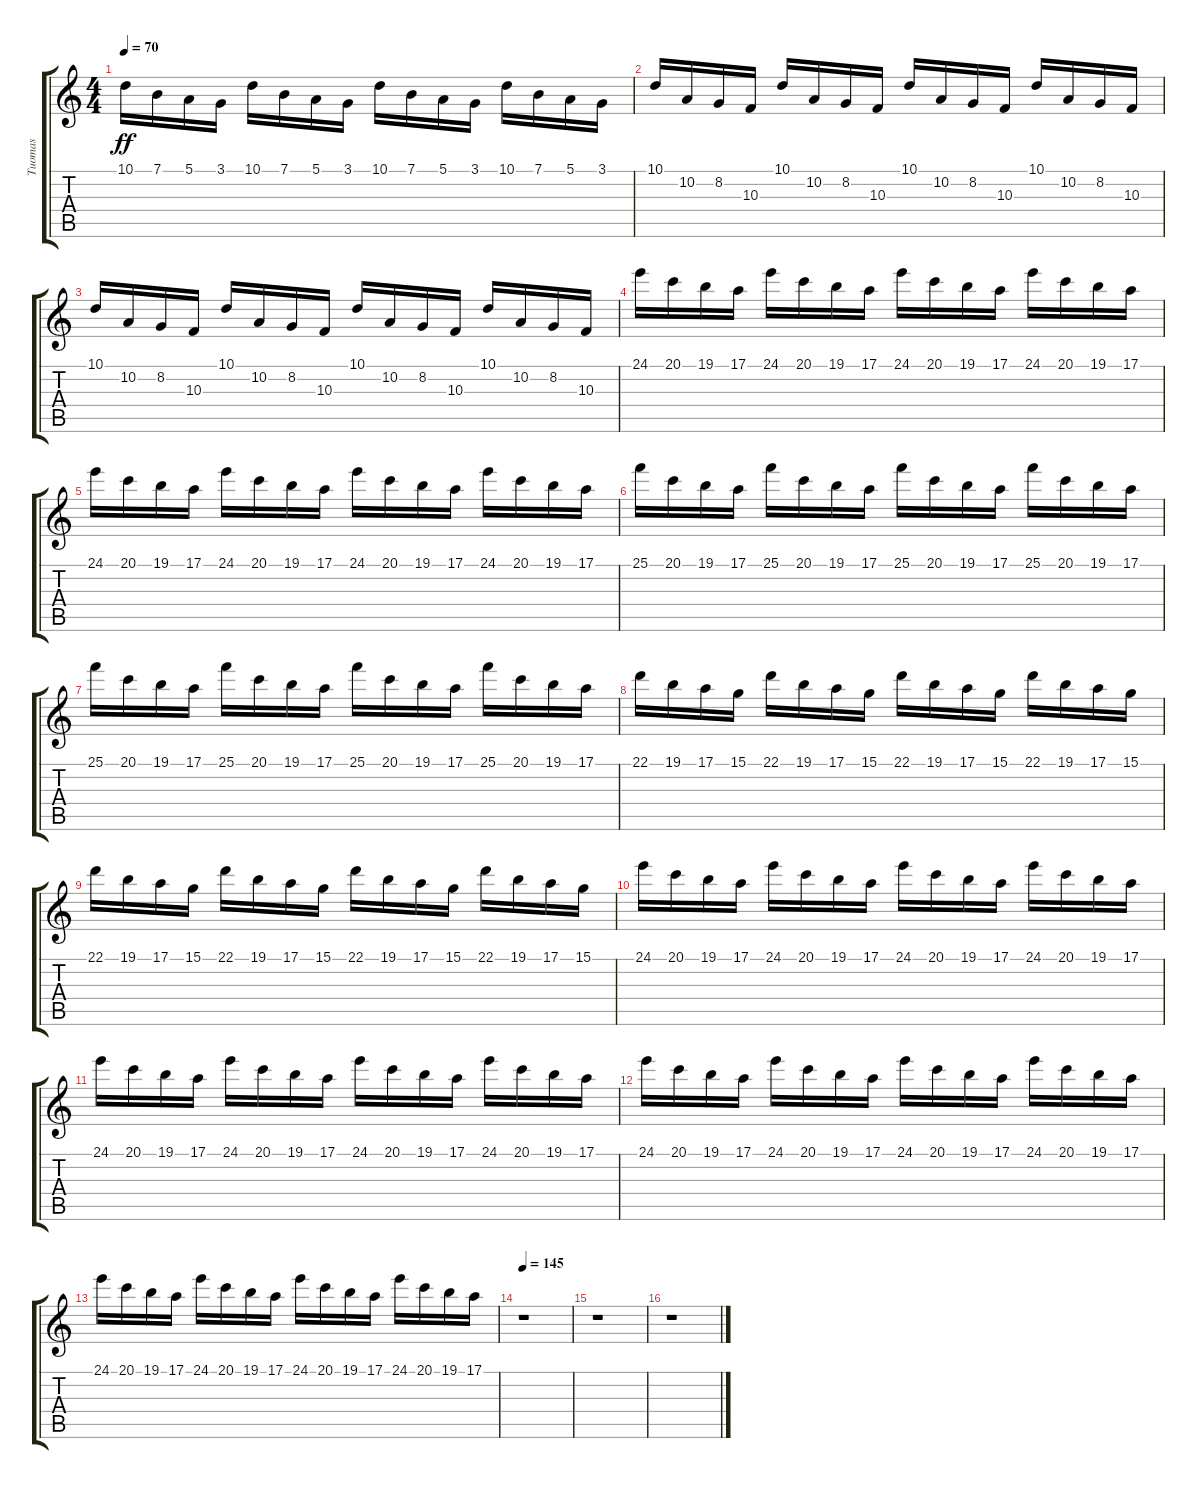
\track ("Tuomas" "Tuomas") {instrument acousticgrandpiano}
\staff {score tabs}
\tuning (E4 B3 G3 D3 A2 E2) {hide}
\ts (4 4)
\tempo 70
\clef g2
\ks c
10.1.16{dy ff} 7.1.16 5.1.16 3.1.16 10.1.16 7.1.16 5.1.16 3.1.16 10.1.16 7.1.16 5.1.16 3.1.16 10.1.16 7.1.16 5.1.16 3.1.16 |
10.1.16 10.2.16 8.2.16 10.3.16 10.1.16 10.2.16 8.2.16 10.3.16 10.1.16 10.2.16 8.2.16 10.3.16 10.1.16 10.2.16 8.2.16 10.3.16 |
10.1.16 10.2.16 8.2.16 10.3.16 10.1.16 10.2.16 8.2.16 10.3.16 10.1.16 10.2.16 8.2.16 10.3.16 10.1.16 10.2.16 8.2.16 10.3.16 |
24.1.16 20.1.16 19.1.16 17.1.16 24.1.16 20.1.16 19.1.16 17.1.16 24.1.16 20.1.16 19.1.16 17.1.16 24.1.16 20.1.16 19.1.16 17.1.16 |
24.1.16 20.1.16 19.1.16 17.1.16 24.1.16 20.1.16 19.1.16 17.1.16 24.1.16 20.1.16 19.1.16 17.1.16 24.1.16 20.1.16 19.1.16 17.1.16 |
25.1.16 20.1.16 19.1.16 17.1.16 25.1.16 20.1.16 19.1.16 17.1.16 25.1.16 20.1.16 19.1.16 17.1.16 25.1.16 20.1.16 19.1.16 17.1.16 |
25.1.16 20.1.16 19.1.16 17.1.16 25.1.16 20.1.16 19.1.16 17.1.16 25.1.16 20.1.16 19.1.16 17.1.16 25.1.16 20.1.16 19.1.16 17.1.16 |
22.1.16 19.1.16 17.1.16 15.1.16 22.1.16 19.1.16 17.1.16 15.1.16 22.1.16 19.1.16 17.1.16 15.1.16 22.1.16 19.1.16 17.1.16 15.1.16 |
22.1.16 19.1.16 17.1.16 15.1.16 22.1.16 19.1.16 17.1.16 15.1.16 22.1.16 19.1.16 17.1.16 15.1.16 22.1.16 19.1.16 17.1.16 15.1.16 |
24.1.16 20.1.16 19.1.16 17.1.16 24.1.16 20.1.16 19.1.16 17.1.16 24.1.16 20.1.16 19.1.16 17.1.16 24.1.16 20.1.16 19.1.16 17.1.16 |
24.1.16 20.1.16 19.1.16 17.1.16 24.1.16 20.1.16 19.1.16 17.1.16 24.1.16{volume 16} 20.1.16 19.1.16 17.1.16{volume 14} 24.1.16 20.1.16{volume 13} 19.1.16 17.1.16{volume 11} |
24.1.16 20.1.16 19.1.16{volume 10} 17.1.16 24.1.16{volume 8} 20.1.16 19.1.16{volume 7} 17.1.16 24.1.16{volume 5} 20.1.16 19.1.16 17.1.16 24.1.16 20.1.16 19.1.16 17.1.16 |
24.1.16 20.1.16 19.1.16 17.1.16 24.1.16 20.1.16 19.1.16 17.1.16 24.1.16 20.1.16 19.1.16 17.1.16 24.1.16 20.1.16 19.1.16 17.1.16 |
\tempo 145
r.1 |
r.1 |
r.1
